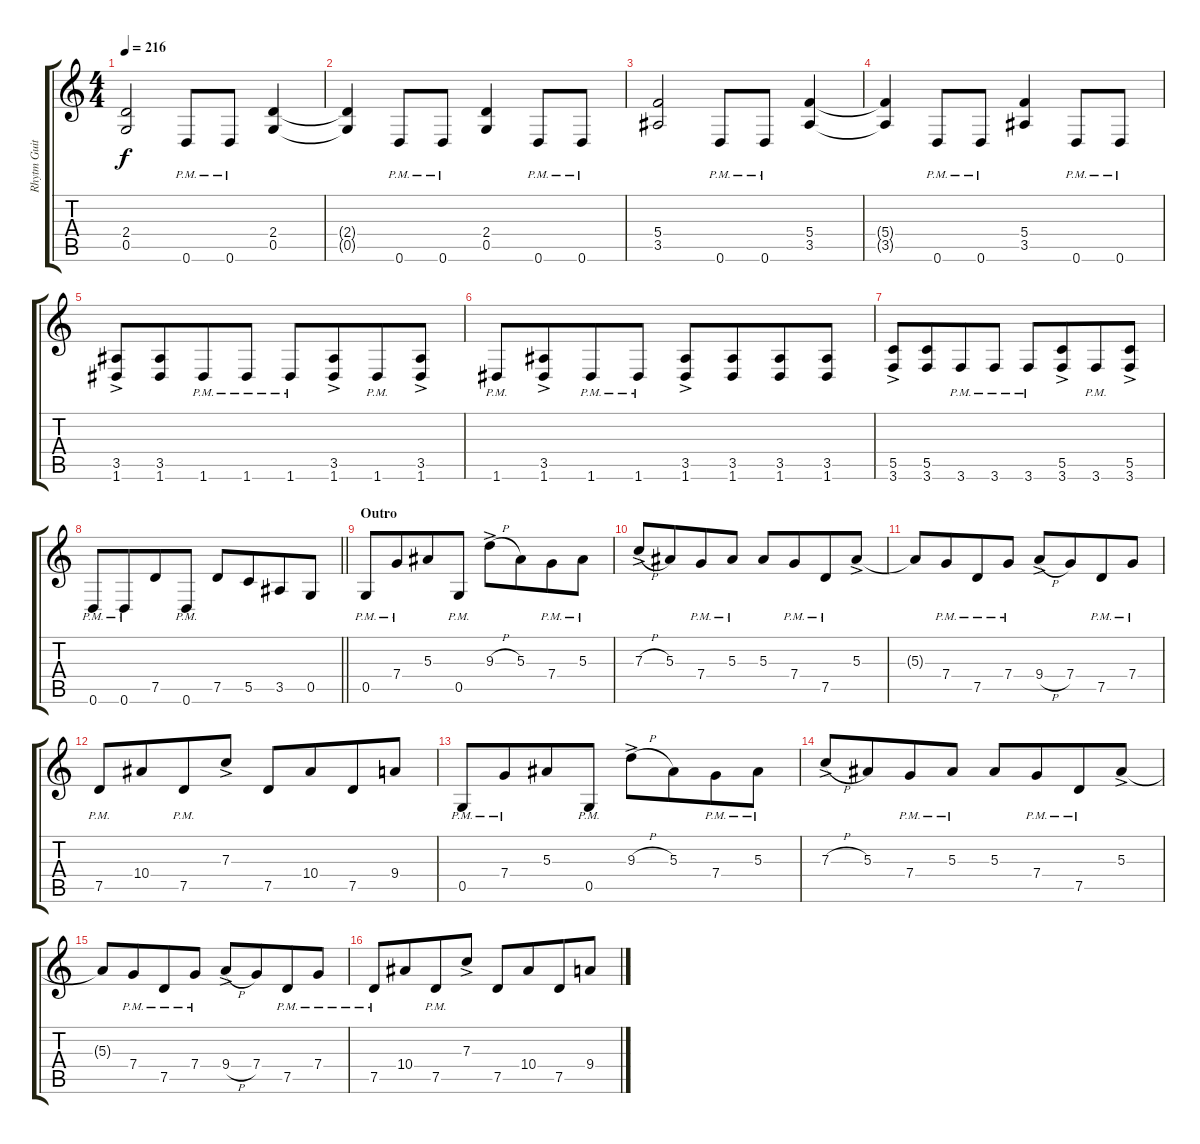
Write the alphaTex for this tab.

\track ("Rhytm Guitar" "Rhytm Guit") {instrument distortionguitar}
\staff {score tabs}
\tuning (D4 A3 F3 C3 G2 D2) {hide}
\ts (4 4)
\tempo 216
\clef g2
\ks c
(2.4 0.5).2{dy f} 0.6{pm}.8 0.6{pm}.8 (2.4 0.5).4 |
(2.4{t} 0.5{t}).4 0.6{pm}.8 0.6{pm}.8 (2.4 0.5).4 0.6{pm}.8 0.6{pm}.8 |
(5.4 3.5).2 0.6{pm}.8 0.6{pm}.8 (5.4 3.5).4 |
(5.4{t} 3.5{t}).4 0.6{pm}.8 0.6{pm}.8 (5.4 3.5).4 0.6{pm}.8 0.6{pm}.8 |
(3.5{ac} 1.6{ac}).8 (3.5 1.6).8{beam merge} 1.6{pm}.8 1.6{pm}.8 1.6{pm}.8 (3.5{ac} 1.6{ac}).8{beam merge} 1.6{pm}.8 (3.5{ac} 1.6{ac}).8 |
1.6{pm}.8 (3.5{ac} 1.6{ac}).8{beam merge} 1.6{pm}.8 1.6{pm}.8 (3.5{ac} 1.6{ac}).8 (3.5 1.6).8{beam merge} (3.5 1.6).8 (3.5 1.6).8 |
(5.5{ac} 3.6{ac}).8 (5.5 3.6).8{beam merge} 3.6{pm}.8 3.6{pm}.8 3.6{pm}.8 (5.5{ac} 3.6{ac}).8{beam merge} 3.6{pm}.8 (5.5{ac} 3.6{ac}).8 |
\barLineRight lightlight
0.6{pm}.8 0.6{pm}.8{beam merge} 7.5.8 0.6{pm}.8 7.5.8 5.5.8{beam merge} 3.5.8 0.5.8 |
\section ("" "Outro")
0.5{pm}.8 7.4{pm}.8{beam merge} 5.3.8 0.5{pm}.8 9.3{h ac}.8 5.3.8{beam merge} 7.4{pm}.8 5.3{pm}.8 |
7.3{h ac}.8 5.3.8{beam merge} 7.4{pm}.8 5.3{pm}.8 5.3.8 7.4{pm}.8{beam merge} 7.5{pm}.8 5.3{ac}.8 |
5.3{t}.8 7.4{pm}.8{beam merge} 7.5{pm}.8 7.4{pm}.8 9.4{h ac}.8 7.4.8{beam merge} 7.5{pm}.8 7.4{pm}.8 |
7.5{pm}.8 10.4.8{beam merge} 7.5{pm}.8 7.3{ac}.8 7.5.8 10.4.8{beam merge} 7.5.8 9.4.8 |
0.5{pm}.8 7.4{pm}.8{beam merge} 5.3.8 0.5{pm}.8 9.3{h ac}.8 5.3.8{beam merge} 7.4{pm}.8 5.3{pm}.8 |
7.3{h ac}.8 5.3.8{beam merge} 7.4{pm}.8 5.3{pm}.8 5.3.8 7.4{pm}.8{beam merge} 7.5{pm}.8 5.3{ac}.8 |
5.3{t}.8 7.4{pm}.8{beam merge} 7.5{pm}.8 7.4{pm}.8 9.4{h ac}.8 7.4.8{beam merge} 7.5{pm}.8 7.4{pm}.8 |
7.5{pm}.8 10.4.8{beam merge} 7.5{pm}.8 7.3{ac}.8 7.5.8 10.4.8{beam merge} 7.5.8 9.4.8
